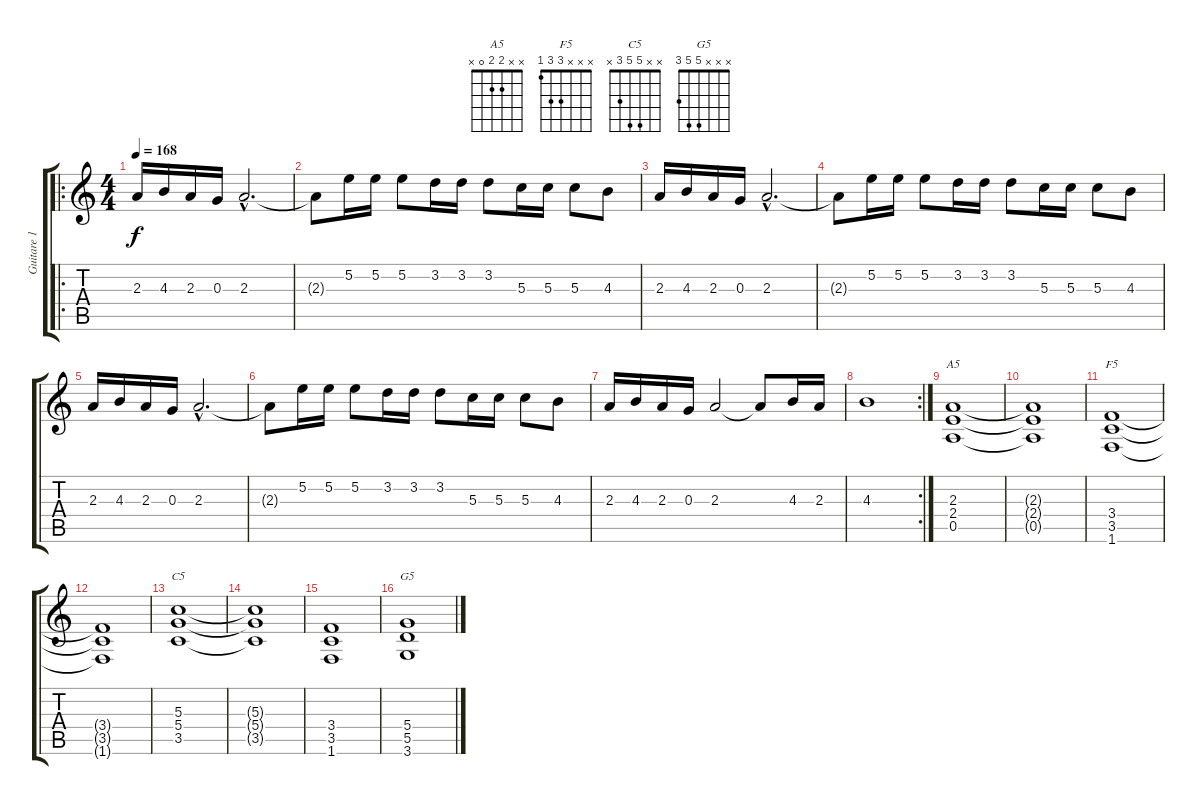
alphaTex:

\track ("Guitare 1" "Guitare 1") {instrument distortionguitar}
\staff {score tabs}
\tuning (E4 B3 G3 D3 A2 E2) {hide}
\chord ("A5" x x 2 2 0 x)
\chord ("F5" x x x 3 3 1)
\chord ("C5" x x 5 5 3 x)
\chord ("G5" x x x 5 5 3)
\ro
\ts (4 4)
\tempo 168
\clef g2
\ks c
2.3.16{dy f} 4.3.16 2.3.16 0.3.16 2.3{hac}.2{d} |
2.3{t}.8 5.2.16 5.2.16 5.2.8 3.2.16 3.2.16 3.2.8 5.3.16 5.3.16 5.3.8 4.3.8 |
2.3.16 4.3.16 2.3.16 0.3.16 2.3{hac}.2{d} |
2.3{t}.8 5.2.16 5.2.16 5.2.8 3.2.16 3.2.16 3.2.8 5.3.16 5.3.16 5.3.8 4.3.8 |
2.3.16 4.3.16 2.3.16 0.3.16 2.3{hac}.2{d} |
2.3{t}.8 5.2.16 5.2.16 5.2.8 3.2.16 3.2.16 3.2.8 5.3.16 5.3.16 5.3.8 4.3.8 |
2.3.16 4.3.16 2.3.16 0.3.16 2.3.2 2.3{t}.8 4.3.16 2.3.16 |
\rc 2
4.3.1 |
(2.3 2.4 0.5).1{ch "A5"} |
(2.3{t} 2.4{t} 0.5{t}).1 |
(3.4 3.5 1.6).1{ch "F5"} |
(3.4{t} 3.5{t} 1.6{t}).1 |
(5.3 5.4 3.5).1{ch "C5"} |
(5.3{t} 5.4{t} 3.5{t}).1 |
(3.4 3.5 1.6).1 |
(5.4 5.5 3.6).1{ch "G5"}
